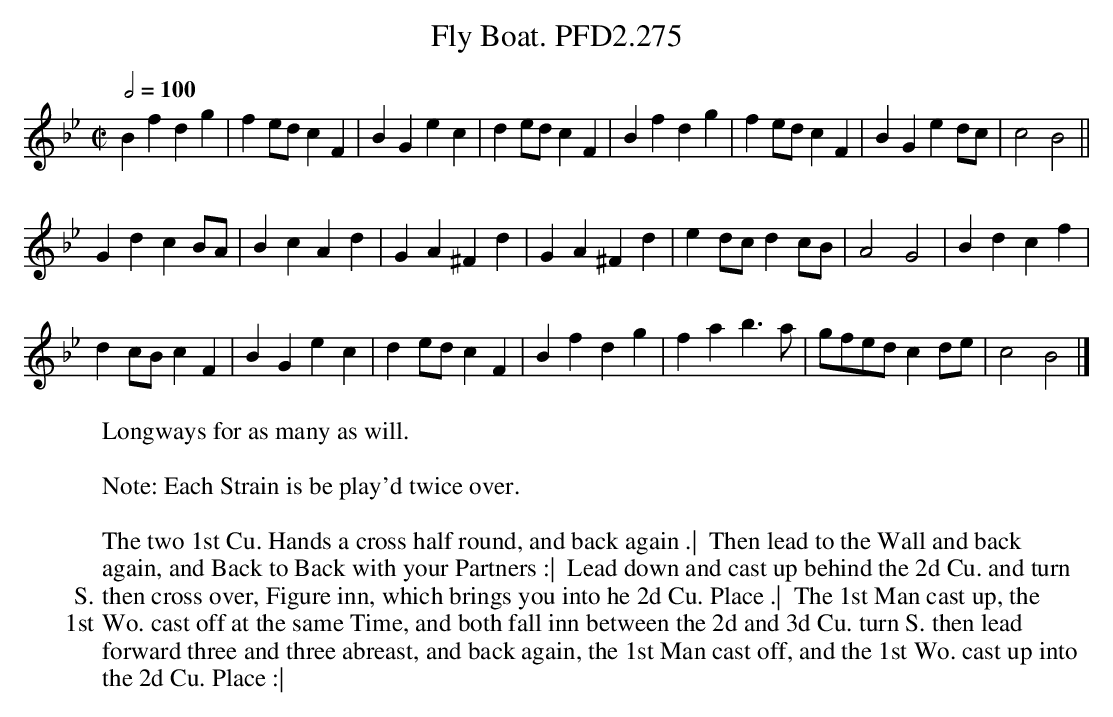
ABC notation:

X:1
T:Fly Boat. PFD2.275
W:Longways for as many as will.
L:1/4
M:C|
Q:1/2=100
K:Bb
Bfdg|f e/d/ cF|BGec|d e/d/ cF|Bfdg|f e/d/ cF|BGe d/c/|c2B2 ||
Gdc B/A/|BcAd|GA^Fd|GA^Fd|e d/c/ d c/B/|A2G2|Bdcf|
d c/B/ cF|BGec|d e/d/ cF|Bfdg|fab>a|g/f/e/d/ c d/e/|c2B2 |]
W:
W: Note: Each Strain is be play'd twice over.
W:
W: The two 1st Cu. Hands a cross half round, and back again .|  Then lead to the Wall and back
W: again, and Back to Back with your Partners :|  Lead down and cast up behind the 2d Cu. and turn
W: S. then cross over, Figure inn, which brings you into he 2d Cu. Place .|  The 1st Man cast up, the
W: 1st Wo. cast off at the same Time, and both fall inn between the 2d and 3d Cu. turn S. then lead
W: forward three and three abreast, and back again, the 1st Man cast off, and the 1st Wo. cast up into
W: the 2d Cu. Place :|
